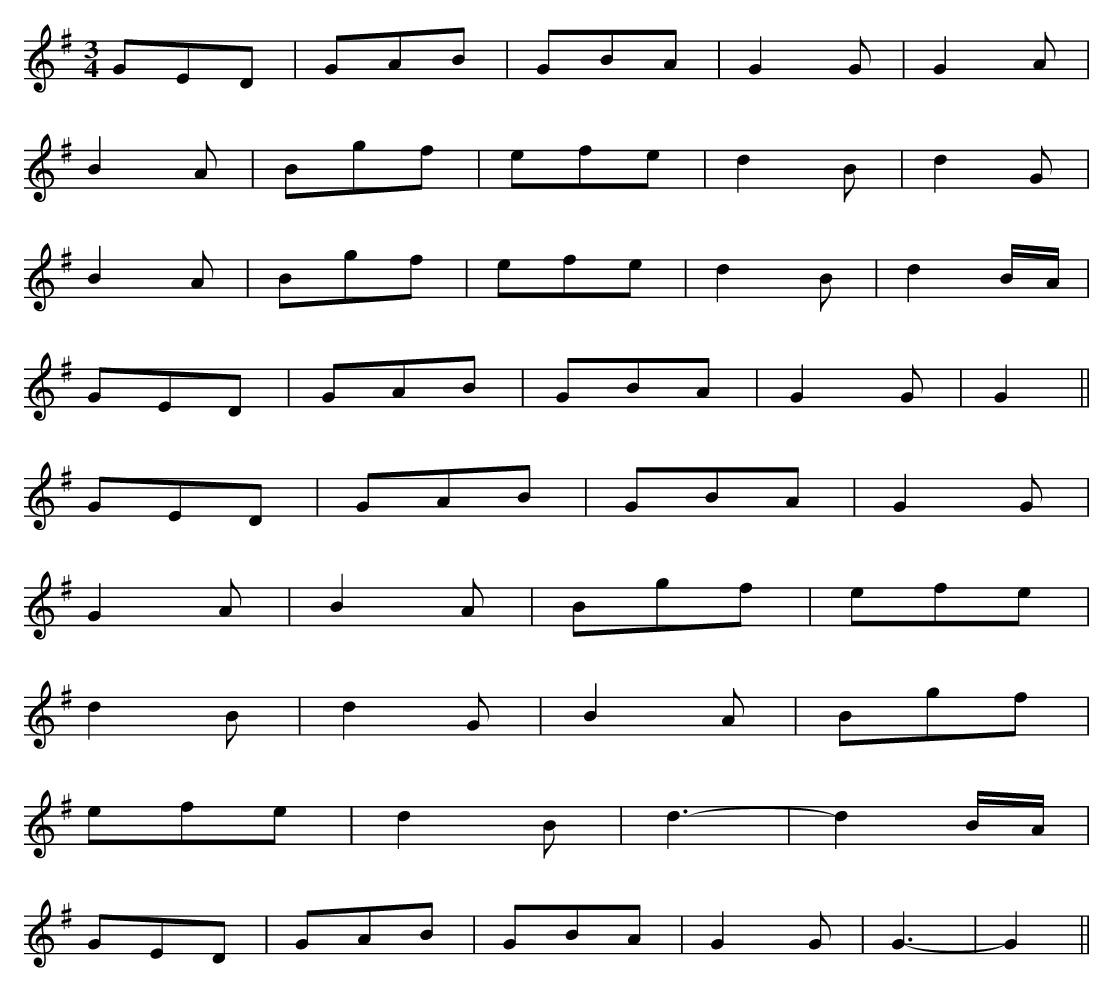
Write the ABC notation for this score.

X:1
M:3/4
K:G
GED|GAB|GBA|G2 G|G2 A|
B2 A|Bgf|efe|d2 B|d2 G|
B2 A|Bgf|efe|d2 B|d2 B/A/|
GED|GAB|GBA|G2 G|G2||
GED|GAB|GBA|G2 G|
G2 A|B2 A|Bgf|efe|
d2 B|d2 G|B2 A|Bgf|
efe|d2 B|d3-|d2 B/A/|
GED|GAB|GBA|G2 G|G3-|G2||
